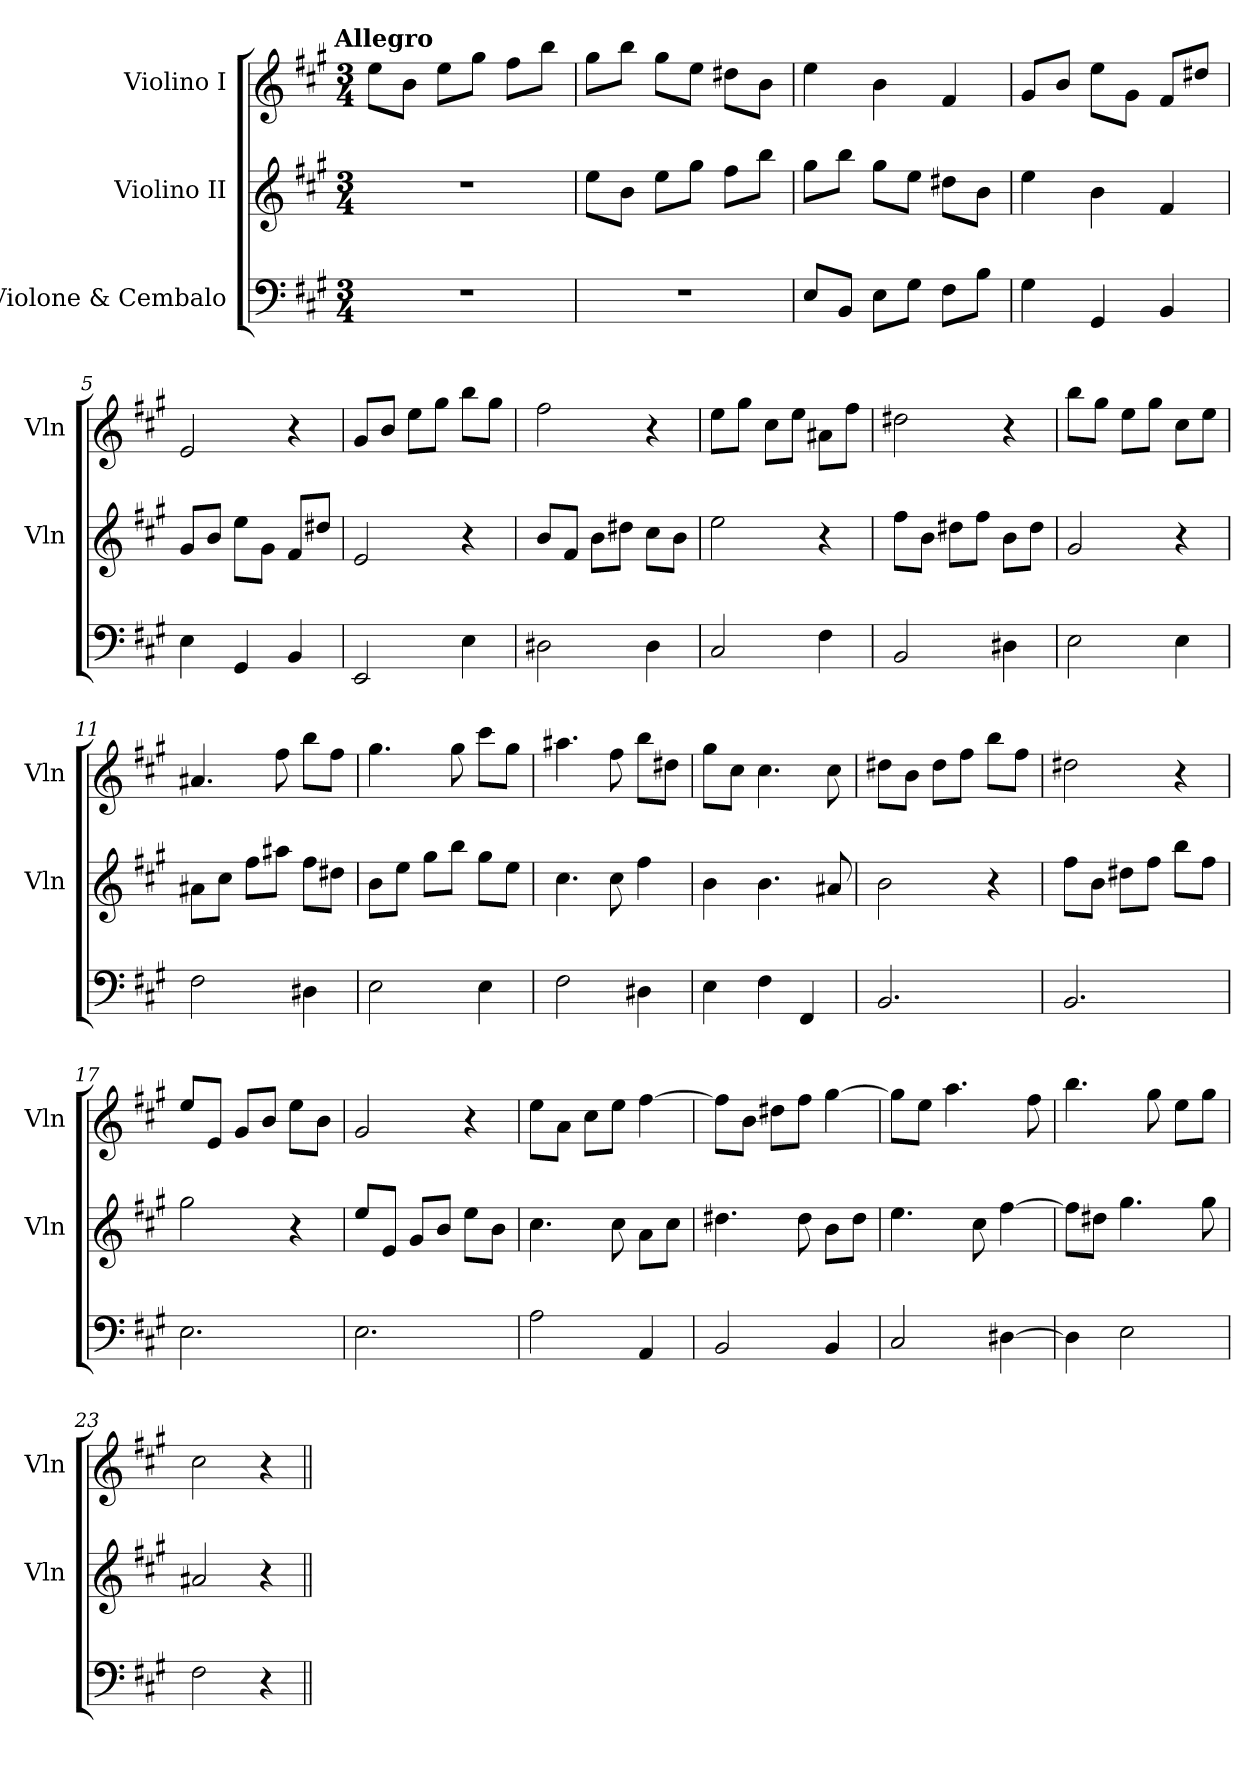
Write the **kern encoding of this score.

**kern	**kern	**kern
*part3	*part2	*part1
*staff3	*staff2	*staff1
*I"Violone & Cembalo	*I"Violino II	*I"Violino I
*	*I'Vln	*I'Vln
*clefF4	*clefG2	*clefG2
*k[f#c#g#]	*k[f#c#g#]	*k[f#c#g#]
!!LO:TX:omd:t=Allegro
*M3/4	*M3/4	*M3/4
*MM176	*MM176	*MM176
=1	=1	=1
2.r	2.r	8eeL
.	.	8bJ
.	.	8eeL
.	.	8gg#J
.	.	8ff#L
.	.	8bbJ
=2	=2	=2
2.r	8eeL	8gg#L
.	8bJ	8bbJ
.	8eeL	8gg#L
.	8gg#J	8eeJ
.	8ff#L	8dd#XL
.	8bbJ	8bJ
=3	=3	=3
8EL	8gg#L	4ee
8BBJ	8bbJ	.
8EL	8gg#L	4b
8G#J	8eeJ	.
8F#L	8dd#XL	4f#
8BJ	8bJ	.
=4	=4	=4
4G#	4ee	8g#L
.	.	8bJ
4GG#	4b	8eeL
.	.	8g#J
4BB	4f#	8f#L
.	.	8dd#XJ
=5	=5	=5
4E	8g#L	2e
.	8bJ	.
4GG#	8eeL	.
.	8g#J	.
4BB	8f#L	4r
.	8dd#XJ	.
=6	=6	=6
2EE	2e	8g#L
.	.	8bJ
.	.	8eeL
.	.	8gg#J
4E	4r	8bbL
.	.	8gg#J
=7	=7	=7
2D#X	8bL	2ff#
.	8f#J	.
.	8bL	.
.	8dd#XJ	.
4D#	8cc#L	4r
.	8bJ	.
=8	=8	=8
2C#	2ee	8eeL
.	.	8gg#J
.	.	8cc#L
.	.	8eeJ
4F#	4r	8a#XL
.	.	8ff#J
=9	=9	=9
2BB	8ff#L	2dd#X
.	8bJ	.
.	8dd#XL	.
.	8ff#J	.
4D#X	8bL	4r
.	8dd#J	.
=10	=10	=10
2E	2g#	8bbL
.	.	8gg#J
.	.	8eeL
.	.	8gg#J
4E	4r	8cc#L
.	.	8eeJ
=11	=11	=11
2F#	8a#XL	4.a#X
.	8cc#J	.
.	8ff#L	.
.	8aa#XJ	8ff#
4D#X	8ff#L	8bbL
.	8dd#XJ	8ff#J
=12	=12	=12
2E	8bL	4.gg#
.	8eeJ	.
.	8gg#L	.
.	8bbJ	8gg#
4E	8gg#L	8ccc#L
.	8eeJ	8gg#J
=13	=13	=13
2F#	4.cc#	4.aa#X
.	8cc#	8ff#
4D#X	4ff#	8bbL
.	.	8dd#XJ
=14	=14	=14
4E	4b	8gg#L
.	.	8cc#J
4F#	4.b	4.cc#
4FF#	.	.
.	8a#X	8cc#
=15	=15	=15
2.BB	2b	8dd#XL
.	.	8bJ
.	.	8dd#L
.	.	8ff#J
.	4r	8bbL
.	.	8ff#J
=16	=16	=16
2.BB	8ff#L	2dd#X
.	8bJ	.
.	8dd#XL	.
.	8ff#J	.
.	8bbL	4r
.	8ff#J	.
=17	=17	=17
2.E	2gg#	8eeL
.	.	8eJ
.	.	8g#L
.	.	8bJ
.	4r	8eeL
.	.	8bJ
=18	=18	=18
2.E	8eeL	2g#
.	8eJ	.
.	8g#L	.
.	8bJ	.
.	8eeL	4r
.	8bJ	.
=19	=19	=19
2A	4.cc#	8eeL
.	.	8aJ
.	.	8cc#L
.	8cc#	8eeJ
4AA	8aL	[4ff#
.	8cc#J	.
=20	=20	=20
2BB	4.dd#X	8ff#L]
.	.	8bJ
.	.	8dd#XL
.	8dd#	8ff#J
4BB	8bL	[4gg#
.	8dd#J	.
=21	=21	=21
2C#	4.ee	8gg#L]
.	.	8eeJ
.	.	4.aa
.	8cc#	.
[4D#X	[4ff#	.
.	.	8ff#
=22	=22	=22
4D#]	8ff#L]	4.bb
.	8dd#XJ	.
2E	4.gg#	.
.	.	8gg#
.	.	8eeL
.	8gg#	8gg#J
=23	=23	=23
2F#	2a#X	2cc#
4r	4r	4r
=||	=||	=||
*-	*-	*-
